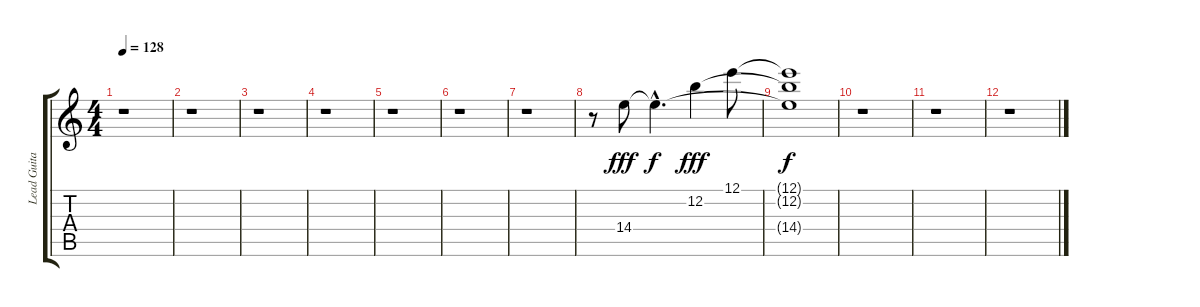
\track ("Lead Guitar 1" "Lead Guita") {instrument overdrivenguitar}
\staff {score tabs}
\tuning (E4 B3 G3 D3 A2 E2) {hide}
\ts (4 4)
\tempo 128
\clef g2
\ks c
r.1{dy f} |
r.1 |
r.1 |
r.1 |
r.1 |
r.1 |
r.1 |
r.8 14.4.8{dy fff} 14.4{hac t}.4{d dy f} 12.2.4{dy fff} 12.1.8 |
(12.1{t} 12.2{t} 14.4{t}).1{dy f} |
r.1 |
r.1 |
r.1
